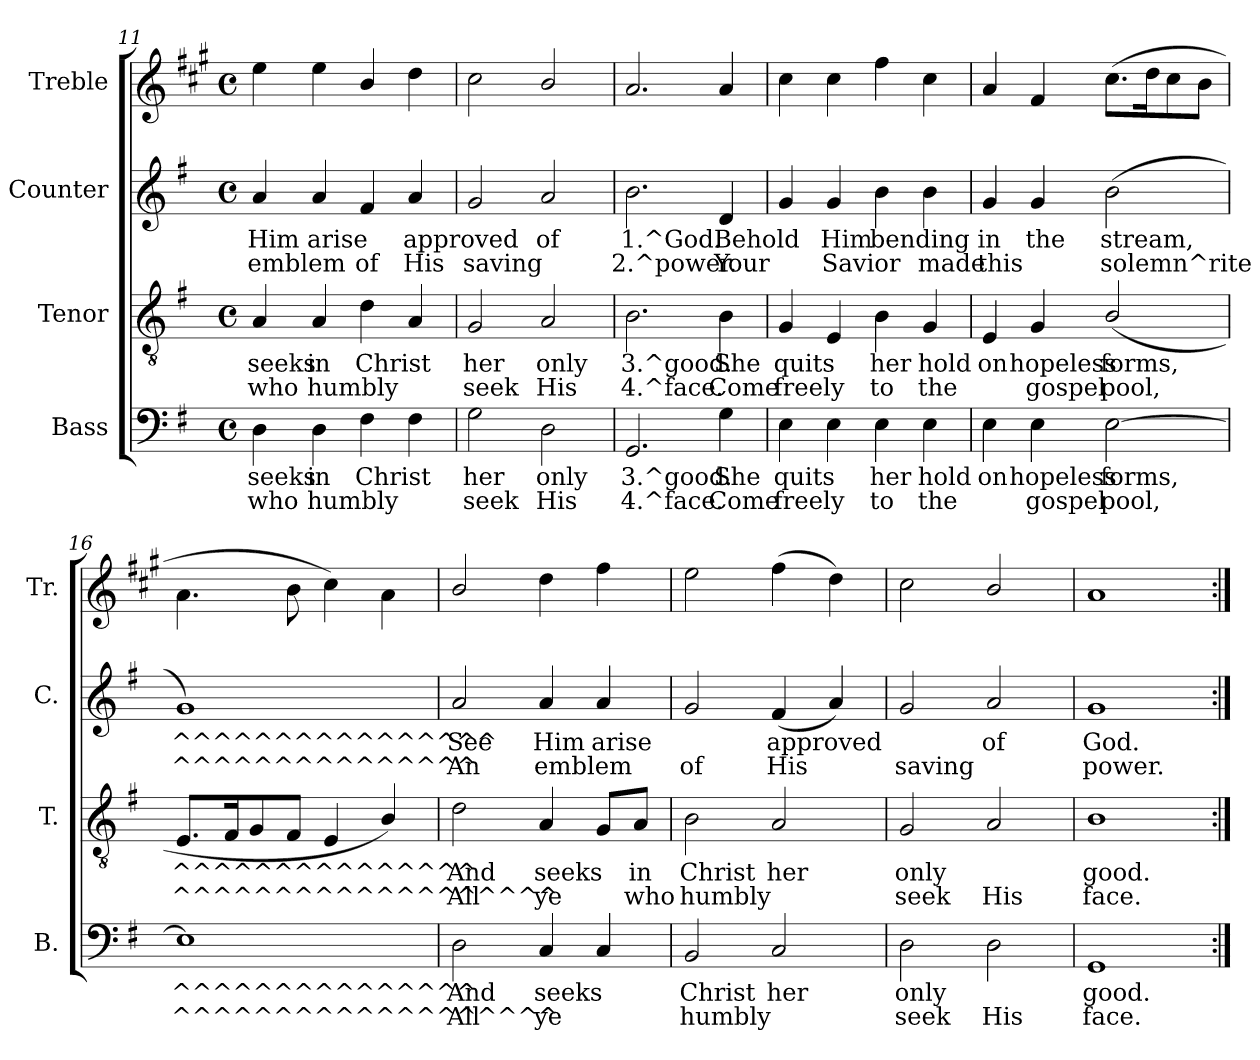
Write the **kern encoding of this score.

**kern	**text	**text	**kern	**text	**text	**kern	**text	**text	**kern
*part4	*part4	*part4	*part3	*part3	*part3	*part2	*part2	*part2	*part1
*staff4	*staff4	*staff4	*staff3	*staff3	*staff3	*staff2	*staff2	*staff2	*staff1
*I"Bass	*	*	*I"Tenor	*	*	*I"Counter	*	*	*I"Treble
*I'B.	*	*	*I'T.	*	*	*I'C.	*	*	*I'Tr.
*clefF4	*	*	*clefGv2	*	*	*clefG2	*	*	*clefG2
*	*	*	*	*	*	*	*	*	*ITrd1c2
*k[f#]	*	*	*k[f#]	*	*	*k[f#]	*	*	*k[f#]
*G:	*	*	*G:	*	*	*G:	*	*	*G:
*M4/4	*	*	*M4/4	*	*	*M4/4	*	*	*M4/4
*met(c)	*	*	*met(c)	*	*	*met(c)	*	*	*met(c)
=11	=11	=11	=11	=11	=11	=11	=11	=11	=11
!	!LO:LY:a:rj	!LO:LY:b:rj	!	!LO:LY:b:rj	!LO:LY:b:rj	!	!LO:LY:b:rj	!LO:LY:b:rj	!
4D\	seeks	who	4A/	seeks	who	4a/	Him	emblem	4dd\
!	!LO:LY:a:rj	!LO:LY:b:rj	!	!LO:LY:b:rj	!LO:LY:b:rj	!	!LO:LY:b:rj	!LO:LY:b:rj	!
4D\	in	humbly	4A/	in	humbly	4a/	arise	.	4dd\
!	!LO:LY:a:rj	!LO:LY:b:rj	!	!LO:LY:b:rj	!LO:LY:b:rj	!	!LO:LY:b:rj	!LO:LY:b:rj	!
4F#\	Christ	.	4d\	Christ	.	4f#/	.	of	4a/
!	!LO:LY:a:rj	!LO:LY:b:rj	!	!LO:LY:b:rj	!LO:LY:b:rj	!	!LO:LY:b:rj	!LO:LY:b:rj	!
4F#\	.	.	4A/	.	.	4a/	approved	His	4cc\
=12	=12	=12	=12	=12	=12	=12	=12	=12	=12
!	!LO:LY:a:rj	!LO:LY:b:rj	!	!LO:LY:b:rj	!LO:LY:b:rj	!	!LO:LY:b:rj	!LO:LY:b:rj	!
2G\	her	seek	2G/	her	seek	2g/	.	saving	2b\
!	!LO:LY:a:rj	!LO:LY:b:rj	!	!LO:LY:b:rj	!LO:LY:b:rj	!	!LO:LY:b:rj	!LO:LY:b:rj	!
2D\	only	His	2A/	only	His	2a/	of	.	2a/
!!LO:LB:g=z
=13	=13	=13	=13	=13	=13	=13	=13	=13	=13
!	!LO:LY:a:rj	!LO:LY:b:rj	!	!LO:LY:b:rj	!LO:LY:b:rj	!	!LO:LY:b:rj	!LO:LY:b:rj	!
2.GG/	3.^good.	4.^face.	2.B\	3.^good.	4.^face.	2.b\	1.^God.	2.^power.	2.g/
!	!LO:LY:a:rj	!LO:LY:b:rj	!	!LO:LY:b:rj	!LO:LY:b:rj	!	!LO:LY:b:rj	!LO:LY:b:rj	!
4G\	She	Come	4B\	She	Come	4d/	Behold	Your	4g/
=14	=14	=14	=14	=14	=14	=14	=14	=14	=14
!	!LO:LY:a:rj	!LO:LY:b:rj	!	!LO:LY:b:rj	!LO:LY:b:rj	!	!LO:LY:b:rj	!LO:LY:b:rj	!
4E\	quits	freely	4G/	quits	freely	4g/	.	.	4b\
!	!LO:LY:a:rj	!LO:LY:b:rj	!	!LO:LY:b:rj	!LO:LY:b:rj	!	!LO:LY:b:rj	!LO:LY:b:rj	!
4E\	.	.	4E/	.	.	4g/	Him	Savior	4b\
!	!LO:LY:a:rj	!LO:LY:b:rj	!	!LO:LY:b:rj	!LO:LY:b:rj	!	!LO:LY:b:rj	!LO:LY:b:rj	!
4E\	her	to	4B\	her	to	4b\	bending	.	4ee\
!	!LO:LY:a:rj	!LO:LY:b:rj	!	!LO:LY:b:rj	!LO:LY:b:rj	!	!LO:LY:b:rj	!LO:LY:b:rj	!
4E\	hold	the	4G/	hold	the	4b\	.	made	4b\
=15	=15	=15	=15	=15	=15	=15	=15	=15	=15
!	!LO:LY:a:rj	!LO:LY:b:rj	!	!LO:LY:b:rj	!LO:LY:b:rj	!	!LO:LY:b:rj	!LO:LY:b:rj	!
4E\	on	.	4E/	on	.	4g/	in	this	4g>/
!	!LO:LY:a:rj	!LO:LY:b:rj	!	!LO:LY:b:rj	!LO:LY:b:rj	!	!LO:LY:b:rj	!LO:LY:b:rj	!
4E\	hopeless	gospel	4G/	hopeless	gospel	4g/	the	.	4e/
!	!LO:LY:a:rj	!LO:LY:b:rj	!	!LO:LY:b:rj	!LO:LY:b:rj	!	!LO:LY:b:rj	!LO:LY:b:rj	!
[>2E\	forms,	pool,	(<2B/	forms,	pool,	(>2b\	stream,	solemn^rite	(>8.b\L
.	.	.	.	.	.	.	.	.	16cc\
.	.	.	.	.	.	.	.	.	8b\
.	.	.	.	.	.	.	.	.	8a\J
=16	=16	=16	=16	=16	=16	=16	=16	=16	=16
!	!LO:LY:a:rj	!LO:LY:b:rj	!	!LO:LY:b:rj	!LO:LY:b:rj	!	!LO:LY:b:rj	!LO:LY:b:rj	!
1E]	^^^^^^^^^^^^^^^	^^^^^^^^^^^^^^^^^^^	8.E/L	^^^^^^^^^^^^^^^	^^^^^^^^^^^^^^^^^^^	1g)	^^^^^^^^^^^^^^^^	^^^^^^^^^^^^^^^	4.g\
!	!	!	!	!LO:LY:b:rj	!LO:LY:b:rj	!	!	!	!
.	.	.	16F#/	.	.	.	.	.	.
!	!	!	!	!LO:LY:b:rj	!LO:LY:b:rj	!	!	!	!
.	.	.	8G/	.	.	.	.	.	.
!	!	!	!	!LO:LY:b:rj	!LO:LY:b:rj	!	!	!	!
.	.	.	8F#/J	.	.	.	.	.	8a\
!	!	!	!	!LO:LY:b:rj	!LO:LY:b:rj	!	!	!	!
.	.	.	4E/	.	.	.	.	.	4b\)
!	!	!	!	!LO:LY:b:rj	!LO:LY:b:rj	!	!	!	!
.	.	.	4B/)	.	.	.	.	.	4g\
=17	=17	=17	=17	=17	=17	=17	=17	=17	=17
!	!LO:LY:a:rj	!LO:LY:b:rj	!	!LO:LY:b:rj	!LO:LY:b:rj	!	!LO:LY:b:rj	!LO:LY:b:rj	!
2D\	And	All	2d\	And	All	2a/	See	An	2a/
!	!LO:LY:a:rj	!LO:LY:b:rj	!	!LO:LY:b:rj	!LO:LY:b:rj	!	!LO:LY:b:rj	!LO:LY:b:rj	!
4C/	seeks	ye	4A/	seeks	ye	4a/	Him	emblem	4cc\
!	!LO:LY:a:rj	!LO:LY:b:rj	!	!LO:LY:b:rj	!LO:LY:b:rj	!	!LO:LY:b:rj	!LO:LY:b:rj	!
4C/	.	.	8G/L	.	.	4a/	arise	.	4ee\
!	!	!	!	!LO:LY:b:rj	!LO:LY:b:rj	!	!	!	!
.	.	.	8A/J	in	who	.	.	.	.
=18	=18	=18	=18	=18	=18	=18	=18	=18	=18
!	!LO:LY:a:rj	!LO:LY:b:rj	!	!LO:LY:b:rj	!LO:LY:b:rj	!	!LO:LY:b:rj	!LO:LY:b:rj	!
2BB/	Christ	humbly	2B\	Christ	humbly	2g/	.	of	2dd\
!	!LO:LY:a:rj	!LO:LY:b:rj	!	!LO:LY:b:rj	!LO:LY:b:rj	!	!LO:LY:b:rj	!LO:LY:b:rj	!
2C/	her	.	2A/	her	.	(<4f#/	approved	His	(>4ee\
!	!	!	!	!	!	!	!LO:LY:b:rj	!LO:LY:b:rj	!
.	.	.	.	.	.	4a/)	.	.	4cc\)
=19	=19	=19	=19	=19	=19	=19	=19	=19	=19
!	!LO:LY:a:rj	!LO:LY:b:rj	!	!LO:LY:b:rj	!LO:LY:b:rj	!	!LO:LY:b:rj	!LO:LY:b:rj	!
2D\	only	seek	2G/	only	seek	2g/	.	saving	2b\
!	!LO:LY:a:rj	!LO:LY:b:rj	!	!LO:LY:b:rj	!LO:LY:b:rj	!	!LO:LY:b:rj	!LO:LY:b:rj	!
2D\	.	His	2A/	.	His	2a/	of	.	2a/
=20	=20	=20	=20	=20	=20	=20	=20	=20	=20
!	!LO:LY:a:rj	!LO:LY:b:rj	!	!LO:LY:b:rj	!LO:LY:b:rj	!	!LO:LY:b:rj	!LO:LY:b:rj	!
1GG	good.	face.	1B	good.	face.	1g	God.	power.	1g
=:|!	=:|!	=:|!	=:|!	=:|!	=:|!	=:|!	=:|!	=:|!	=:|!
*-	*-	*-	*-	*-	*-	*-	*-	*-	*-
